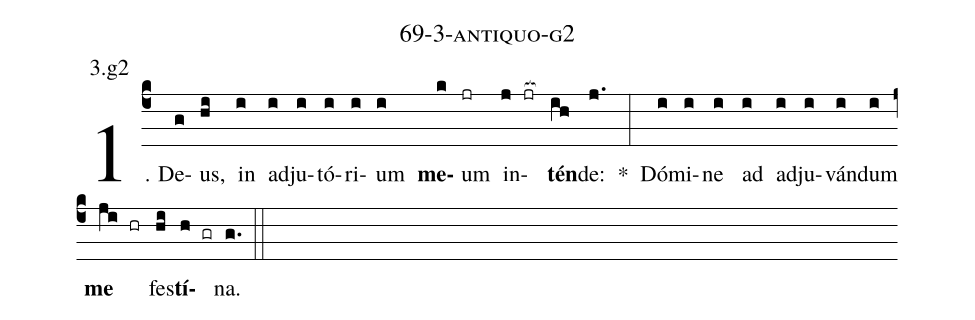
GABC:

name: 69-3-antiquo-g2;
annotation: 3.g2;
%%
(c4)1. De(g)us,(hi) in(i) ad(i)ju(i)tó(i)ri(i)um(i) <b>me</b>(k)um(jr) in(j jr[ocb:1{])<b>tén</b>(ih[ocb:0}])de:(j.) *(:) Dó(i)mi(i)ne(i) ad(i) ad(i)ju(i)ván(i)dum(i) <b>me</b>(ji hr) fes(hi)<b>tí</b>(h gr)na.(g.) (::)
